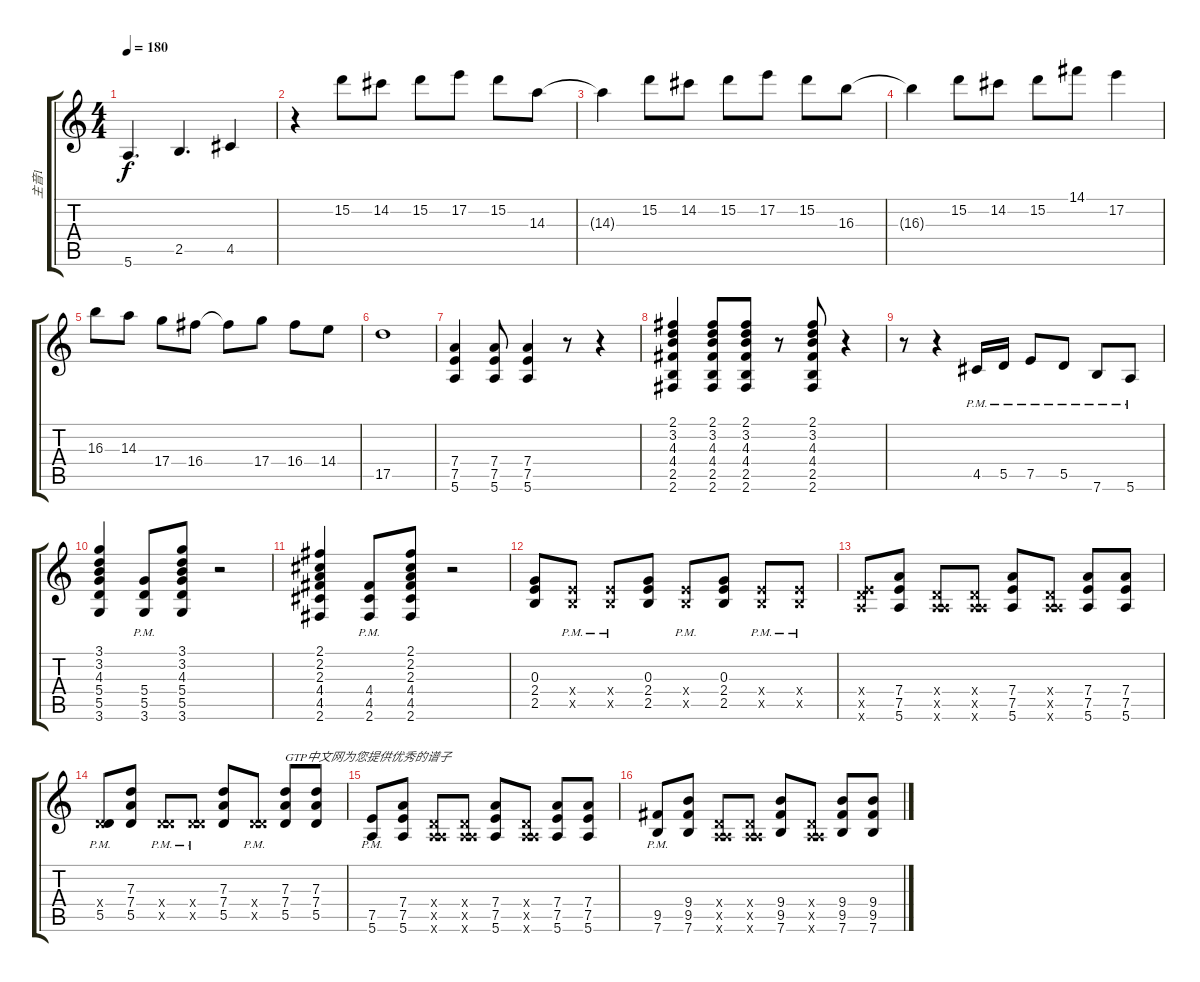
\track ("主音1" "主音1") {instrument distortionguitar}
\staff {score tabs}
\tuning (E4 B3 G3 D3 A2 E2) {hide}
\ts (4 4)
\tempo 180
\clef g2
\ks c
5.6.4{d dy f} 2.5.4{d} 4.5.4 |
r.4 15.2.8 14.2.8 15.2.8 17.2.8 15.2.8 14.3.8 |
14.3{t}.4 15.2.8 14.2.8 15.2.8 17.2.8 15.2.8 16.3.8 |
16.3{t}.4 15.2.8 14.2.8 15.2.8 14.1.8 17.2.4 |
16.3.8 14.3.8 17.4.8 16.4.8 16.4{t}.8 17.4.8 16.4.8 14.4.8 |
17.5.1 |
(7.4 7.5 5.6).4 (7.4 7.5 5.6).8 (7.4 7.5 5.6).4 r.8 r.4 |
(2.1 3.2 4.3 4.4 2.5 2.6).4 (2.1 3.2 4.3 4.4 2.5 2.6).8 (2.1 3.2 4.3 4.4 2.5 2.6).8 r.8 (2.1 3.2 4.3 4.4 2.5 2.6).8 r.4 |
r.8 r.4 4.5{pm}.16 5.5{pm}.16 7.5{pm}.8 5.5{pm}.8 7.6{pm}.8 5.6{pm}.8 |
(3.1 3.2 4.3 5.4 5.5 3.6).4 (5.4{pm} 5.5{pm} 3.6{pm}).8 (3.1 3.2 4.3 5.4 5.5 3.6).8 r.2 |
(2.1 2.2 2.3 4.4 4.5 2.6).4 (4.4{pm} 4.5{pm} 2.6{pm}).8 (2.1 2.2 2.3 4.4 4.5 2.6).8 r.2 |
(0.3 2.4 2.5).8 (2.4{x} 2.5{pm x}).8 (2.4{x} 2.5{pm x}).8 (0.3 2.4 2.5).8 (2.4{x} 2.5{pm x}).8 (0.3 2.4 2.5).8 (2.4{x} 2.5{pm x}).8 (2.4{x} 2.5{pm x}).8 |
(0.4{x} 7.5{x} 5.6{x}).8 (7.4 7.5 5.6).8 (0.4{x} 0.5{x} 5.6{x}).8 (0.4{x} 0.5{x} 5.6{x}).8 (7.4 7.5 5.6).8 (0.4{x} 0.5{x} 5.6{x}).8 (7.4 7.5 5.6).8 (7.4 7.5 5.6).8 |
(0.4{x} 5.5{pm}).8 (7.3 7.4 5.5).8 (0.4{x} 5.5{pm x}).8 (0.4{x} 5.5{pm x}).8 (7.3 7.4 5.5).8 (0.4{x} 5.5{pm x}).8 (7.3 7.4 5.5).8{txt "GTP中文网为您提供优秀的谱子"} (7.3 7.4 5.5).8 |
(7.5{pm} 5.6{pm}).8 (7.4 7.5 5.6).8 (0.4{x} 0.5{x} 5.6{x}).8 (0.4{x} 0.5{x} 5.6{x}).8 (7.4 7.5 5.6).8 (0.4{x} 0.5{x} 5.6{x}).8 (7.4 7.5 5.6).8 (7.4 7.5 5.6).8 |
(9.5{pm} 7.6{pm}).8 (9.4 9.5 7.6).8 (0.4{x} 0.5{x} 5.6{x}).8 (0.4{x} 0.5{x} 5.6{x}).8 (9.4 9.5 7.6).8 (0.4{x} 0.5{x} 5.6{x}).8 (9.4 9.5 7.6).8 (9.4 9.5 7.6).8
